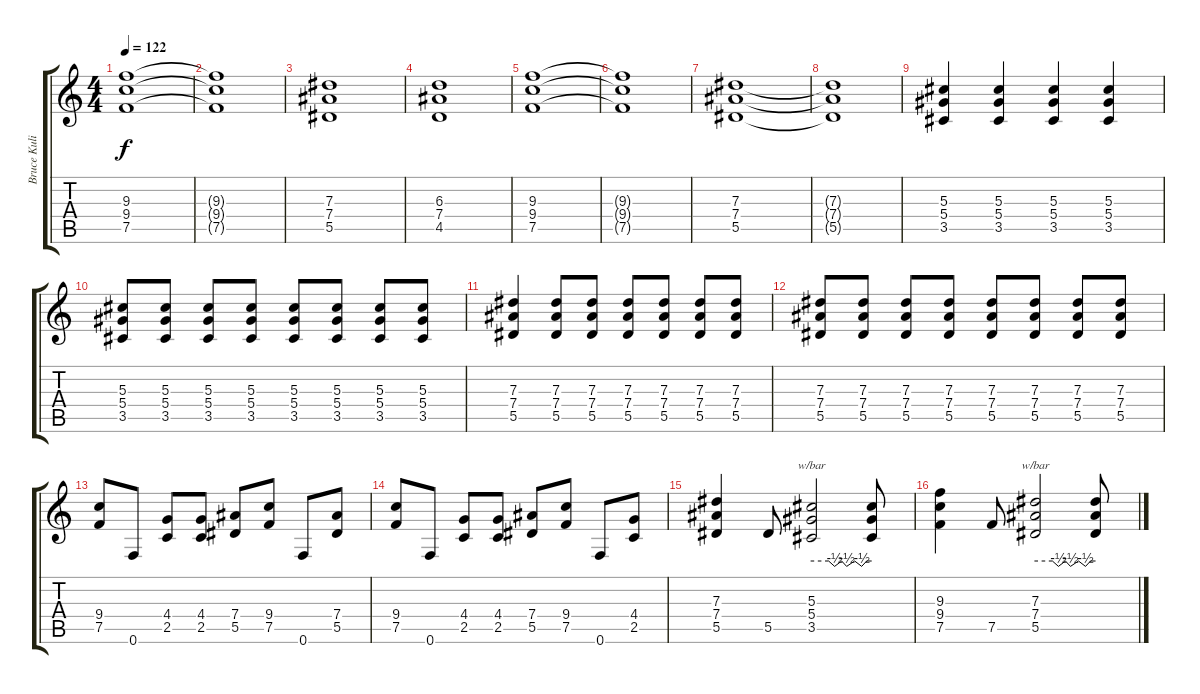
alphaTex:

\track ("Bruce Kulick" "Bruce Kuli") {instrument overdrivenguitar}
\staff {score tabs}
\tuning (F4 C4 Ab3 Eb3 Bb2 F2) {hide}
\ts (4 4)
\tempo 122
\clef g2
\ks c
(9.3 9.4 7.5).1{dy f} |
(9.3{t} 9.4{t} 7.5{t}).1 |
(7.3 7.4 5.5).1 |
(6.3 7.4 4.5).1 |
(9.3 9.4 7.5).1 |
(9.3{t} 9.4{t} 7.5{t}).1 |
(7.3 7.4 5.5).1 |
(7.3{t} 7.4{t} 5.5{t}).1 |
(5.3 5.4 3.5).4 (5.3 5.4 3.5).4 (5.3 5.4 3.5).4 (5.3 5.4 3.5).4 |
(5.3 5.4 3.5).8 (5.3 5.4 3.5).8 (5.3 5.4 3.5).8 (5.3 5.4 3.5).8 (5.3 5.4 3.5).8 (5.3 5.4 3.5).8 (5.3 5.4 3.5).8 (5.3 5.4 3.5).8 |
(7.3 7.4 5.5).4 (7.3 7.4 5.5).8 (7.3 7.4 5.5).8 (7.3 7.4 5.5).8 (7.3 7.4 5.5).8 (7.3 7.4 5.5).8 (7.3 7.4 5.5).8 |
(7.3 7.4 5.5).8 (7.3 7.4 5.5).8 (7.3 7.4 5.5).8 (7.3 7.4 5.5).8 (7.3 7.4 5.5).8 (7.3 7.4 5.5).8 (7.3 7.4 5.5).8 (7.3 7.4 5.5).8 |
(9.4 7.5).8 0.6.8 (4.4 2.5).8 (4.4 2.5).8 (7.4 5.5).8 (9.4 7.5).8 0.6.8 (7.4 5.5).8 |
(9.4 7.5).8 0.6.8 (4.4 2.5).8 (4.4 2.5).8 (7.4 5.5).8 (9.4 7.5).8 0.6.8 (4.4 2.5).8 |
(7.3 7.4 5.5).4 5.5.8 (5.3 5.4 3.5).2{tbe (custom default 0 0 17 0 23 -2 30 0 35 -2 43 0 50 -2 55 0 60 0)} (5.3{t} 5.4{t} 3.5{t}).8 |
(9.3 9.4 7.5).4 7.5.8 (7.3 7.4 5.5).2{tbe (custom default 0 0 17 0 23 -2 30 0 35 -2 43 0 50 -2 55 0 60 0)} (7.3{t} 7.4{t} 5.5{t}).8
